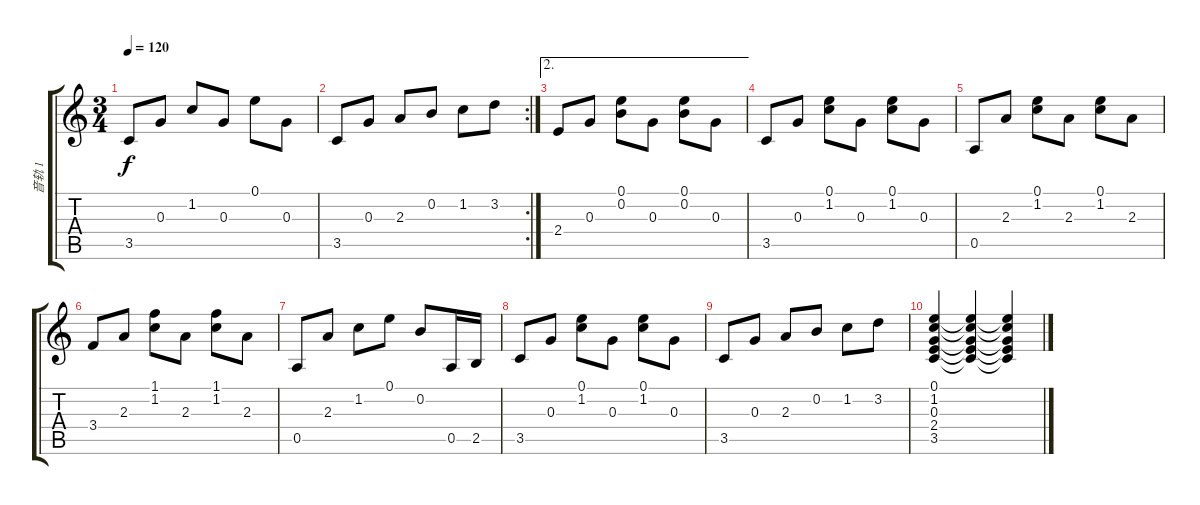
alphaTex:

\track ("音轨 1" "音轨 1") {instrument acousticguitarnylon}
\staff {score tabs}
\tuning (E4 B3 G3 D3 A2 E2) {hide}
\ts (3 4)
\tempo 120
\clef g2
\ks c
3.5.8{dy f} 0.3.8 1.2.8 0.3.8 0.1.8 0.3.8 |
\rc 2
3.5.8 0.3.8 2.3.8 0.2.8 1.2.8 3.2.8 |
\ae 2
2.4.8 0.3.8 (0.1 0.2).8 0.3.8 (0.1 0.2).8 0.3.8 |
3.5.8 0.3.8 (0.1 1.2).8 0.3.8 (0.1 1.2).8 0.3.8 |
0.5.8 2.3.8 (0.1 1.2).8 2.3.8 (0.1 1.2).8 2.3.8 |
3.4.8 2.3.8 (1.1 1.2).8 2.3.8 (1.1 1.2).8 2.3.8 |
0.5.8 2.3.8 1.2.8 0.1.8 0.2.8 0.5.16 2.5.16 |
3.5.8 0.3.8 (0.1 1.2).8 0.3.8 (0.1 1.2).8 0.3.8 |
3.5.8 0.3.8 2.3.8 0.2.8 1.2.8 3.2.8 |
(0.1 1.2 0.3 2.4 3.5).4 (0.1{t} 1.2{t} 0.3{t} 2.4{t} 3.5{t}).4 (0.1{t} 1.2{t} 0.3{t} 2.4{t} 3.5{t}).4
